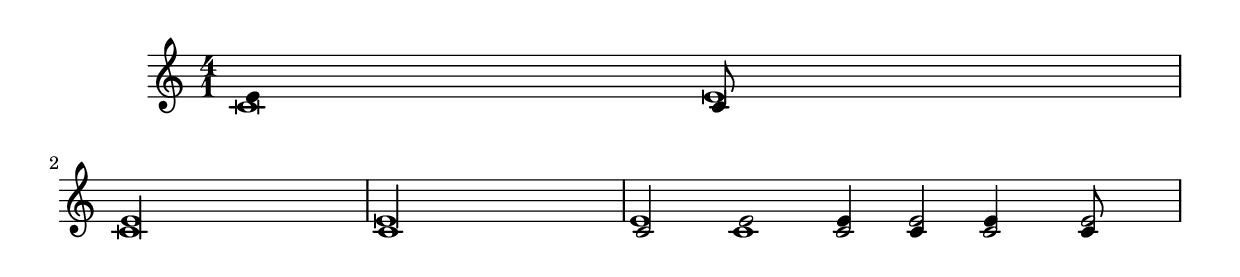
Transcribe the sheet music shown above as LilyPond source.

\version "2.16.0"
#(ly:set-option 'warning-as-error #t)
#(ly:expect-warning (ly:translate-cpp-warning-scheme "adding note head to incompatible stem (type = %d/%d)") 1 1)
#(ly:expect-warning (ly:translate-cpp-warning-scheme "maybe input should specify polyphonic voices"))
#(ly:expect-warning (ly:translate-cpp-warning-scheme "adding note head to incompatible stem (type = %d/%d)") 1 8)
#(ly:expect-warning (ly:translate-cpp-warning-scheme "maybe input should specify polyphonic voices"))
#(ly:expect-warning (ly:translate-cpp-warning-scheme "adding note head to incompatible stem (type = %d/%d)") 4 1)
#(ly:expect-warning (ly:translate-cpp-warning-scheme "maybe input should specify polyphonic voices"))
#(ly:expect-warning (ly:translate-cpp-warning-scheme "adding note head to incompatible stem (type = %d/%d)") 1 1)
#(ly:expect-warning (ly:translate-cpp-warning-scheme "maybe input should specify polyphonic voices"))
#(ly:expect-warning (ly:translate-cpp-warning-scheme "adding note head to incompatible stem (type = %d/%d)") 1 4)
#(ly:expect-warning (ly:translate-cpp-warning-scheme "maybe input should specify polyphonic voices"))
#(ly:expect-warning (ly:translate-cpp-warning-scheme "adding note head to incompatible stem (type = %d/%d)") 1 1)
#(ly:expect-warning (ly:translate-cpp-warning-scheme "maybe input should specify polyphonic voices"))
#(ly:expect-warning (ly:translate-cpp-warning-scheme "adding note head to incompatible stem (type = %d/%d)") 1 4)
#(ly:expect-warning (ly:translate-cpp-warning-scheme "maybe input should specify polyphonic voices"))
#(ly:expect-warning (ly:translate-cpp-warning-scheme "adding note head to incompatible stem (type = %d/%d)") 1 8)
#(ly:expect-warning (ly:translate-cpp-warning-scheme "maybe input should specify polyphonic voices"))


\header {

  texidoc = "
Combine several kinds of stems in parallel voices.
"

}

\new Voice { \time 4/1
	     << c'\breve e'8 >>
	     << c'8 e'\breve >> |
	     << c'\longa e'1 >> |
	     << c'1 e'\longa >> |
	     << c'2 e'1 >>
	     << c'1 e'2 >>
	     << c'2 e'4 >>
	     << c'4 e'2 >>
	     << c'2 e'8 >>
	     << c'8 e'2 >>
}
